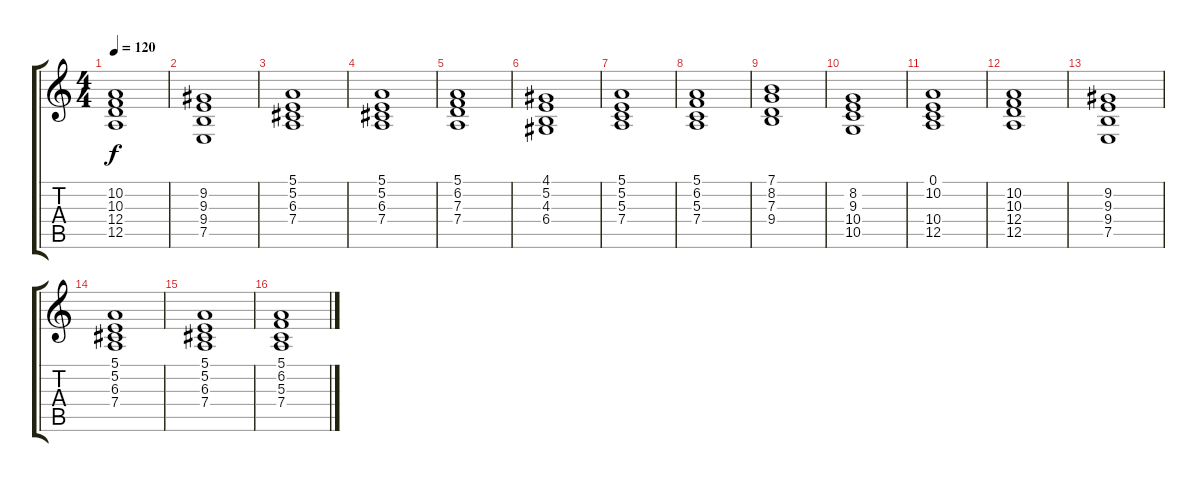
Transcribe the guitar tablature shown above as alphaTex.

\track "" {instrument stringensemble1}
\staff {score tabs}
\tuning (E4 B3 G3 D3 A2 E2) {hide}
\ts (4 4)
\tempo 120
\clef g2
\ks c
(10.2 10.3 12.4 12.5).1{dy f} |
(9.2 9.3 9.4 7.5).1 |
(5.1 5.2 6.3 7.4).1 |
(5.1 5.2 6.3 7.4).1 |
(5.1 6.2 7.3 7.4).1 |
(4.1 5.2 4.3 6.4).1 |
(5.1 5.2 5.3 7.4).1 |
(5.1 6.2 5.3 7.4).1 |
(7.1 8.2 7.3 9.4).1 |
(8.2 9.3 10.4 10.5).1 |
(0.1 10.2 10.4 12.5).1 |
(10.2 10.3 12.4 12.5).1 |
(9.2 9.3 9.4 7.5).1 |
(5.1 5.2 6.3 7.4).1 |
(5.1 5.2 6.3 7.4).1 |
(5.1 6.2 5.3 7.4).1
